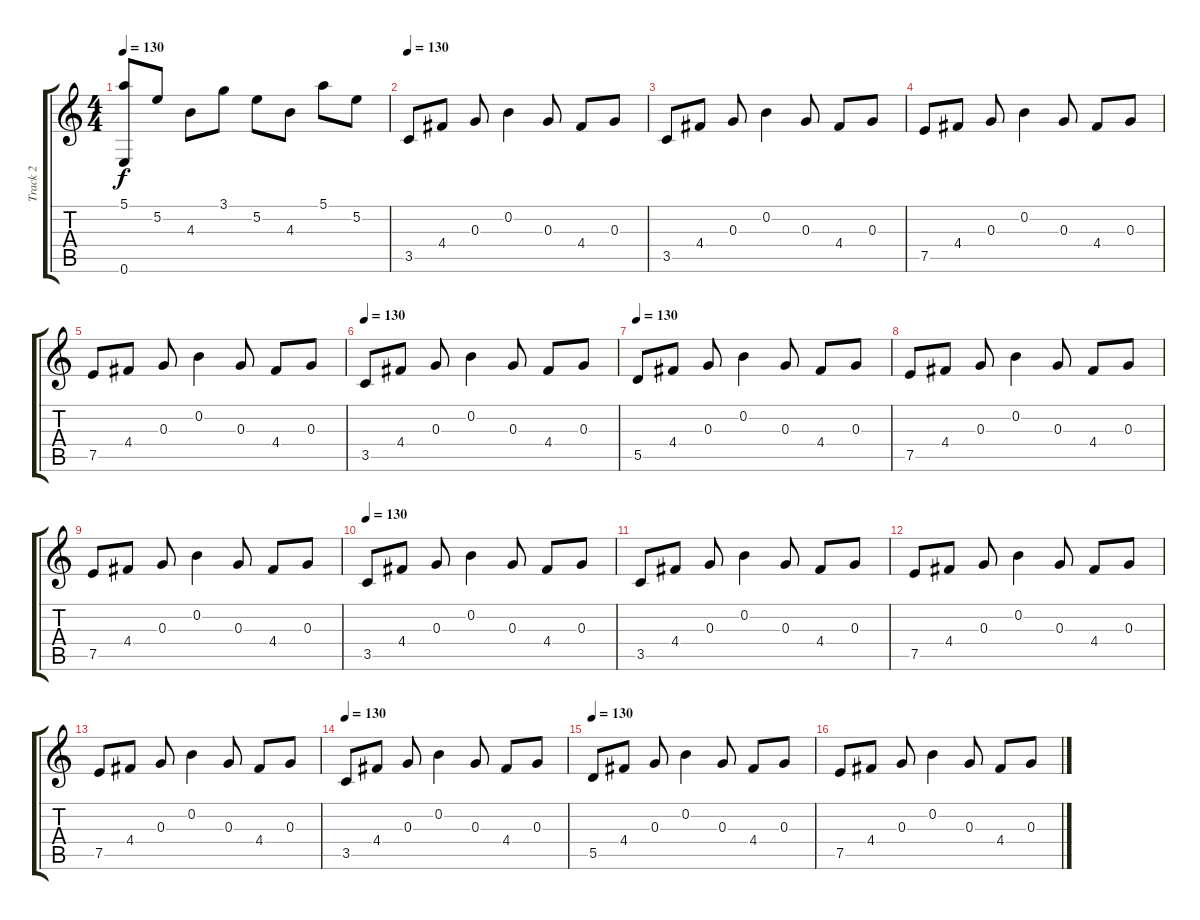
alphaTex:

\track ("Track 2" "Track 2") {instrument electricguitarclean}
\staff {score tabs}
\tuning (E4 B3 G3 D3 A2 E2) {hide}
\ts (4 4)
\tempo 130
\clef g2
\ks c
(5.1 0.6).8{dy f} 5.2.8 4.3.8 3.1.8 5.2.8 4.3.8 5.1.8 5.2.8 |
\tempo 130
3.5.8 4.4.8 0.3.8 0.2.4 0.3.8 4.4.8 0.3.8 |
3.5.8 4.4.8 0.3.8 0.2.4 0.3.8 4.4.8 0.3.8 |
7.5.8 4.4.8 0.3.8 0.2.4 0.3.8 4.4.8 0.3.8 |
7.5.8 4.4.8 0.3.8 0.2.4 0.3.8 4.4.8 0.3.8 |
\tempo 130
3.5.8 4.4.8 0.3.8 0.2.4 0.3.8 4.4.8 0.3.8 |
\tempo 130
5.5.8 4.4.8 0.3.8 0.2.4 0.3.8 4.4.8 0.3.8 |
7.5.8 4.4.8 0.3.8 0.2.4 0.3.8 4.4.8 0.3.8 |
7.5.8 4.4.8 0.3.8 0.2.4 0.3.8 4.4.8 0.3.8 |
\tempo 130
3.5.8 4.4.8 0.3.8 0.2.4 0.3.8 4.4.8 0.3.8 |
3.5.8 4.4.8 0.3.8 0.2.4 0.3.8 4.4.8 0.3.8 |
7.5.8 4.4.8 0.3.8 0.2.4 0.3.8 4.4.8 0.3.8 |
7.5.8 4.4.8 0.3.8 0.2.4 0.3.8 4.4.8 0.3.8 |
\tempo 130
3.5.8 4.4.8 0.3.8 0.2.4 0.3.8 4.4.8 0.3.8 |
\tempo 130
5.5.8 4.4.8 0.3.8 0.2.4 0.3.8 4.4.8 0.3.8 |
7.5.8 4.4.8 0.3.8 0.2.4 0.3.8 4.4.8 0.3.8
